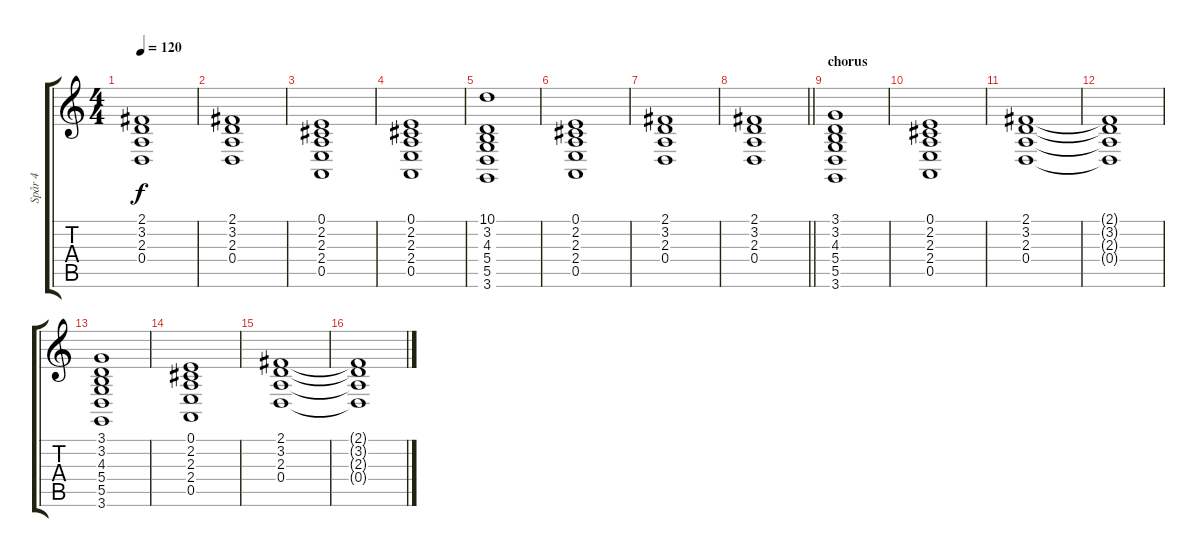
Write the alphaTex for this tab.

\track ("Spår 4" "Spår 4") {instrument drawbarorgan}
\staff {score tabs}
\tuning (E4 B3 G3 D3 A2 E2) {hide}
\ts (4 4)
\tempo 120
\clef g2
\ks c
(2.1 3.2 2.3 0.4).1{dy f} |
(2.1 3.2 2.3 0.4).1 |
(0.1 2.2 2.3 2.4 0.5).1 |
(0.1 2.2 2.3 2.4 0.5).1 |
(10.1 3.2 4.3 5.4 5.5 3.6).1 |
(0.1 2.2 2.3 2.4 0.5).1 |
(2.1 3.2 2.3 0.4).1 |
\barLineRight lightlight
(2.1 3.2 2.3 0.4).1 |
\section ("" "chorus")
(3.1 3.2 4.3 5.4 5.5 3.6).1 |
(0.1 2.2 2.3 2.4 0.5).1 |
(2.1 3.2 2.3 0.4).1 |
(2.1{t} 3.2{t} 2.3{t} 0.4{t}).1 |
(3.1 3.2 4.3 5.4 5.5 3.6).1 |
(0.1 2.2 2.3 2.4 0.5).1 |
(2.1 3.2 2.3 0.4).1 |
(2.1{t} 3.2{t} 2.3{t} 0.4{t}).1
